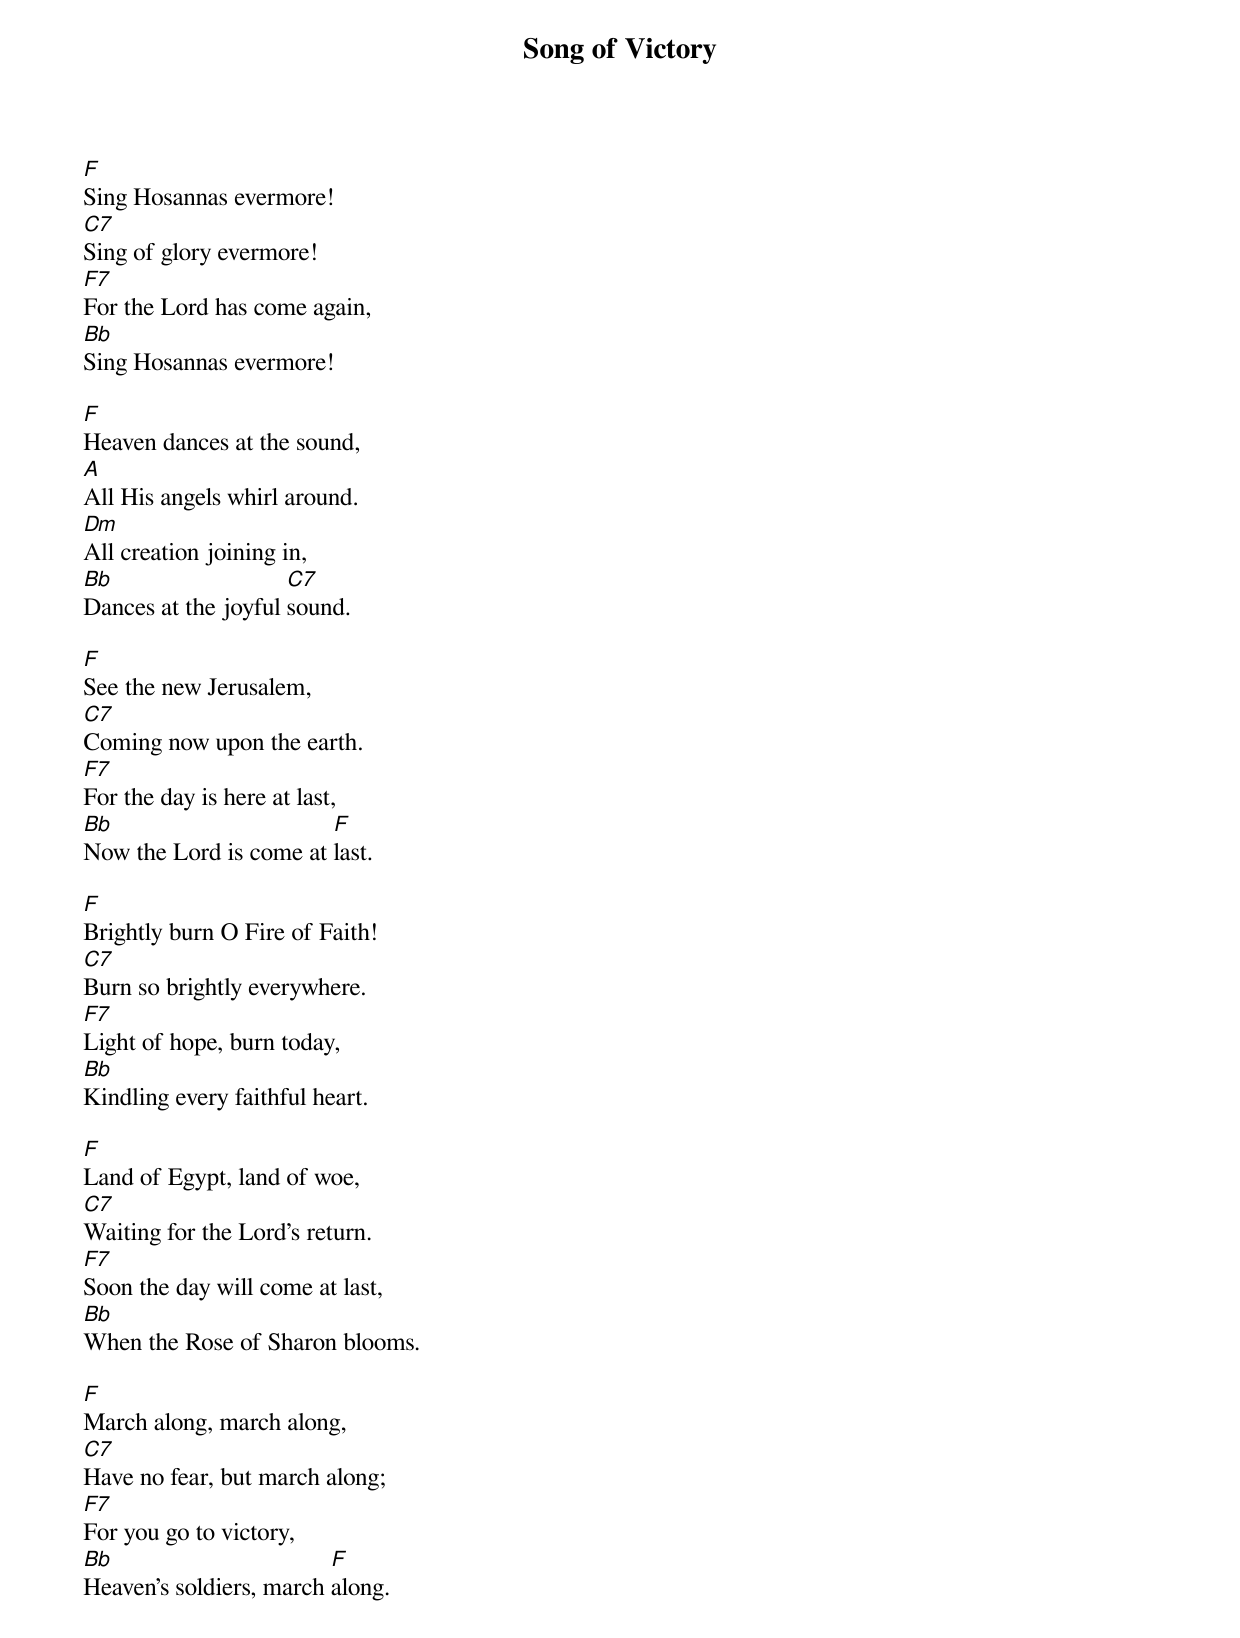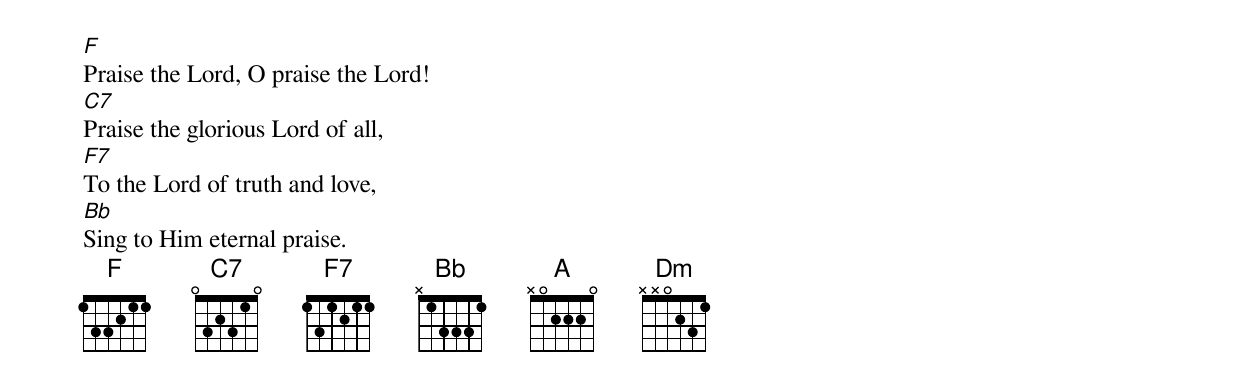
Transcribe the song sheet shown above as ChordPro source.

{title: Song of Victory}
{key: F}
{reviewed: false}

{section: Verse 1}
[F]Sing Hosannas evermore!
[C7]Sing of glory evermore!
[F7]For the Lord has come again,
[Bb]Sing Hosannas evermore!

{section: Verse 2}
[F]Heaven dances at the sound,
[A]All His angels whirl around.
[Dm]All creation joining in,
[Bb]Dances at the joyful [C7]sound.

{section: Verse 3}
[F]See the new Jerusalem,
[C7]Coming now upon the earth.
[F7]For the day is here at last,
[Bb]Now the Lord is come at [F]last.

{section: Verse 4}
[F]Brightly burn O Fire of Faith!
[C7]Burn so brightly everywhere.
[F7]Light of hope, burn today,
[Bb]Kindling every faithful heart.

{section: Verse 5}
[F]Land of Egypt, land of woe,
[C7]Waiting for the Lord's return.
[F7]Soon the day will come at last,
[Bb]When the Rose of Sharon blooms.

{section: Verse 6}
[F]March along, march along,
[C7]Have no fear, but march along;
[F7]For you go to victory,
[Bb]Heaven's soldiers, march [F]along.

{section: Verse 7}
[F]Praise the Lord, O praise the Lord!
[C7]Praise the glorious Lord of all,
[F7]To the Lord of truth and love,
[Bb]Sing to Him eternal praise.
